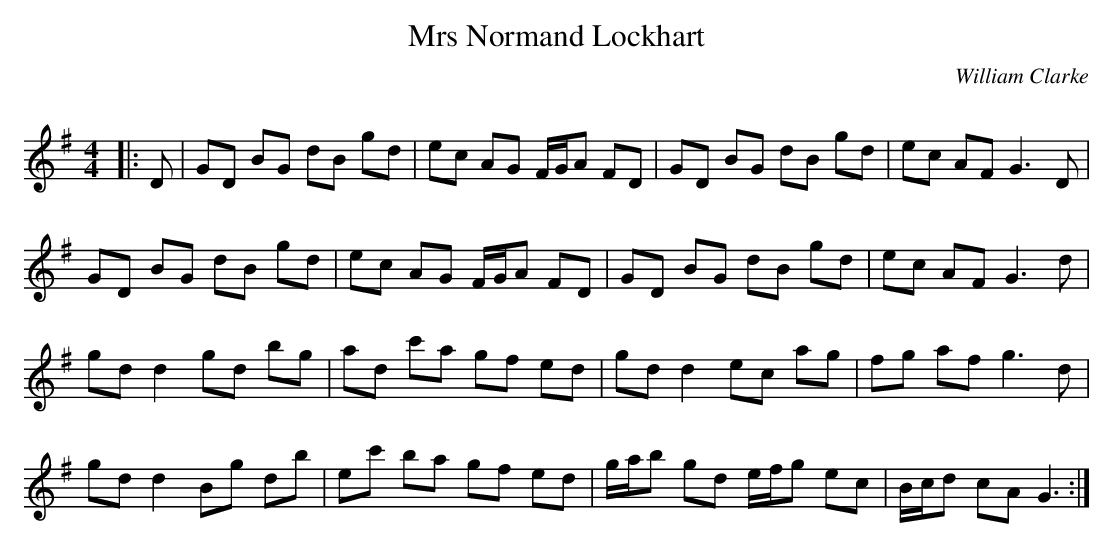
X:1
T: Mrs Normand Lockhart
C:William Clarke
Q: 232
K:G
M:4/4
L:1/8
|:D|GD BG dB gd|ec AG F1/2G1/2A FD|GD BG dB gd|ec AF G3D|
GD BG dB gd|ec AG F1/2G1/2A FD|GD BG dB gd|ec AF G3d|
gd d2 gd bg|ad c'a gf ed|gd d2 ec ag|fg af g3d|
gd d2 Bg db|ec' ba gf ed|g1/2a1/2b gd e1/2f1/2g ec|B1/2c1/2d cA G3:|
